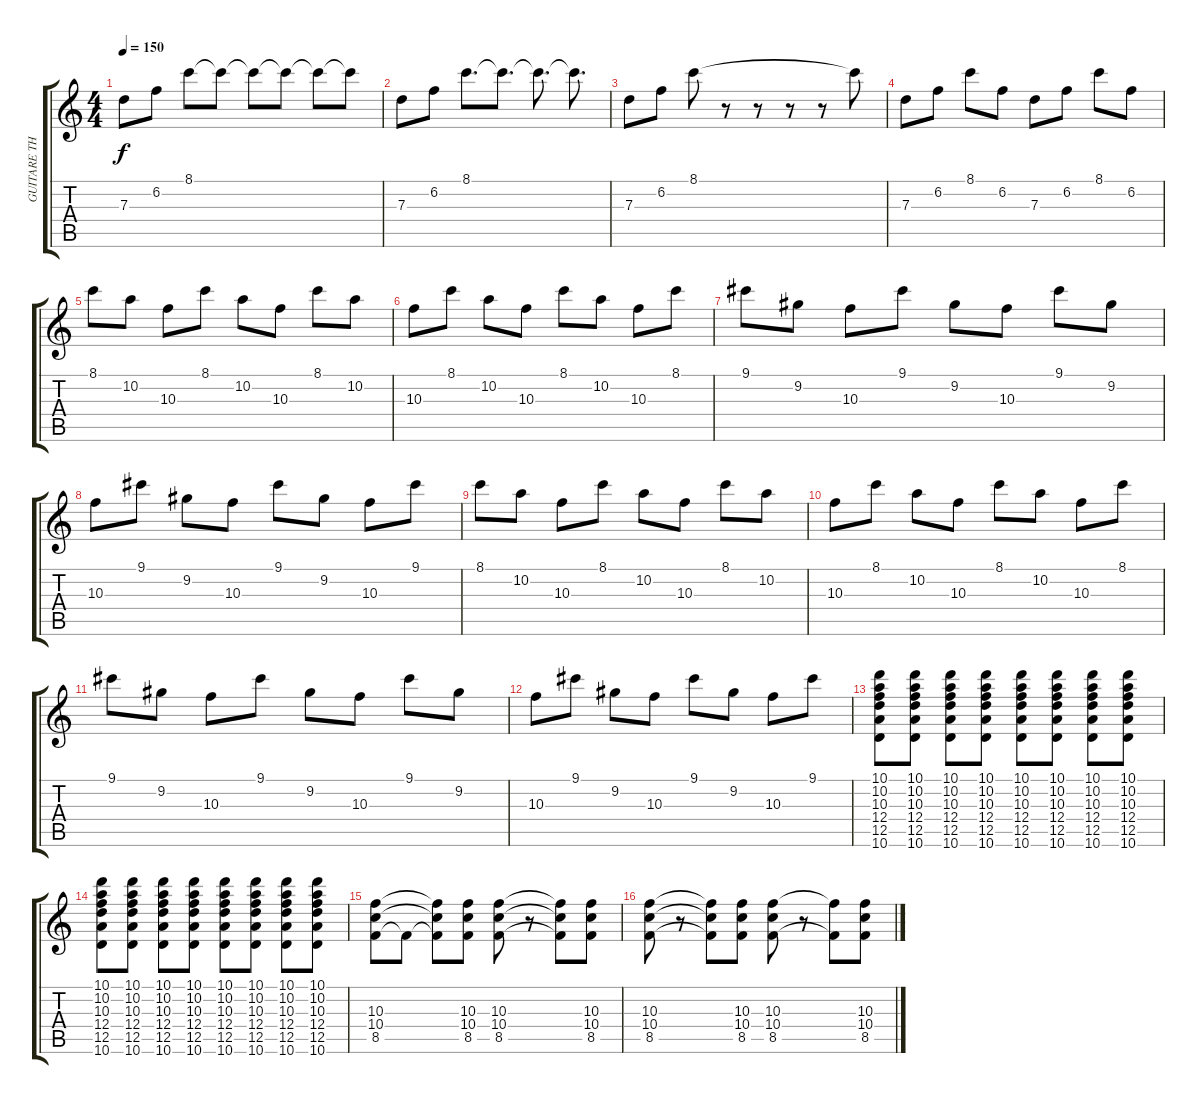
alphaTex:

\track ("GUITARE THIB" "GUITARE TH") {instrument distortionguitar}
\staff {score tabs}
\tuning (E4 B3 G3 D3 A2 E2) {hide}
\ts (4 4)
\tempo 150
\clef g2
\ks c
7.3.8{dy f} 6.2.8 8.1.8 8.1{t}.8 8.1{t}.8 8.1{t}.8 8.1{t}.8 8.1{t}.8 |
7.3.8 6.2.8 8.1.8{d} 8.1{t}.8{d} 8.1{t}.8{d} 8.1{t}.8{d} |
7.3.8 6.2.8 8.1.8 r.8 r.8 r.8 r.8 8.1{t}.8 |
7.3.8 6.2.8 8.1.8 6.2.8 7.3.8 6.2.8 8.1.8 6.2.8 |
8.1.8 10.2.8 10.3.8 8.1.8 10.2.8 10.3.8 8.1.8 10.2.8 |
10.3.8 8.1.8 10.2.8 10.3.8 8.1.8 10.2.8 10.3.8 8.1.8 |
9.1.8 9.2.8 10.3.8 9.1.8 9.2.8 10.3.8 9.1.8 9.2.8 |
10.3.8 9.1.8 9.2.8 10.3.8 9.1.8 9.2.8 10.3.8 9.1.8 |
8.1.8 10.2.8 10.3.8 8.1.8 10.2.8 10.3.8 8.1.8 10.2.8 |
10.3.8 8.1.8 10.2.8 10.3.8 8.1.8 10.2.8 10.3.8 8.1.8 |
9.1.8 9.2.8 10.3.8 9.1.8 9.2.8 10.3.8 9.1.8 9.2.8 |
10.3.8 9.1.8 9.2.8 10.3.8 9.1.8 9.2.8 10.3.8 9.1.8 |
(10.1 10.2 10.3 12.4 12.5 10.6).8 (10.1 10.2 10.3 12.4 12.5 10.6).8 (10.1 10.2 10.3 12.4 12.5 10.6).8 (10.1 10.2 10.3 12.4 12.5 10.6).8 (10.1 10.2 10.3 12.4 12.5 10.6).8 (10.1 10.2 10.3 12.4 12.5 10.6).8 (10.1 10.2 10.3 12.4 12.5 10.6).8 (10.1 10.2 10.3 12.4 12.5 10.6).8 |
(10.1 10.2 10.3 12.4 12.5 10.6).8 (10.1 10.2 10.3 12.4 12.5 10.6).8 (10.1 10.2 10.3 12.4 12.5 10.6).8 (10.1 10.2 10.3 12.4 12.5 10.6).8 (10.1 10.2 10.3 12.4 12.5 10.6).8 (10.1 10.2 10.3 12.4 12.5 10.6).8 (10.1 10.2 10.3 12.4 12.5 10.6).8 (10.1 10.2 10.3 12.4 12.5 10.6).8 |
(10.3 10.4 8.5).8 8.5{t}.8 (10.3{t} 10.4{t} 8.5{t}).8 (10.3 10.4 8.5).8 (10.3 10.4 8.5).8 r.8 (10.3{t} 10.4{t} 8.5{t}).8 (10.3 10.4 8.5).8 |
(10.3 10.4 8.5).8 r.8 (10.3{t} 10.4{t} 8.5{t}).8 (10.3 10.4 8.5).8 (10.3 10.4 8.5).8 r.8 (10.3{t} 8.5{t}).8 (10.3 10.4 8.5).8
